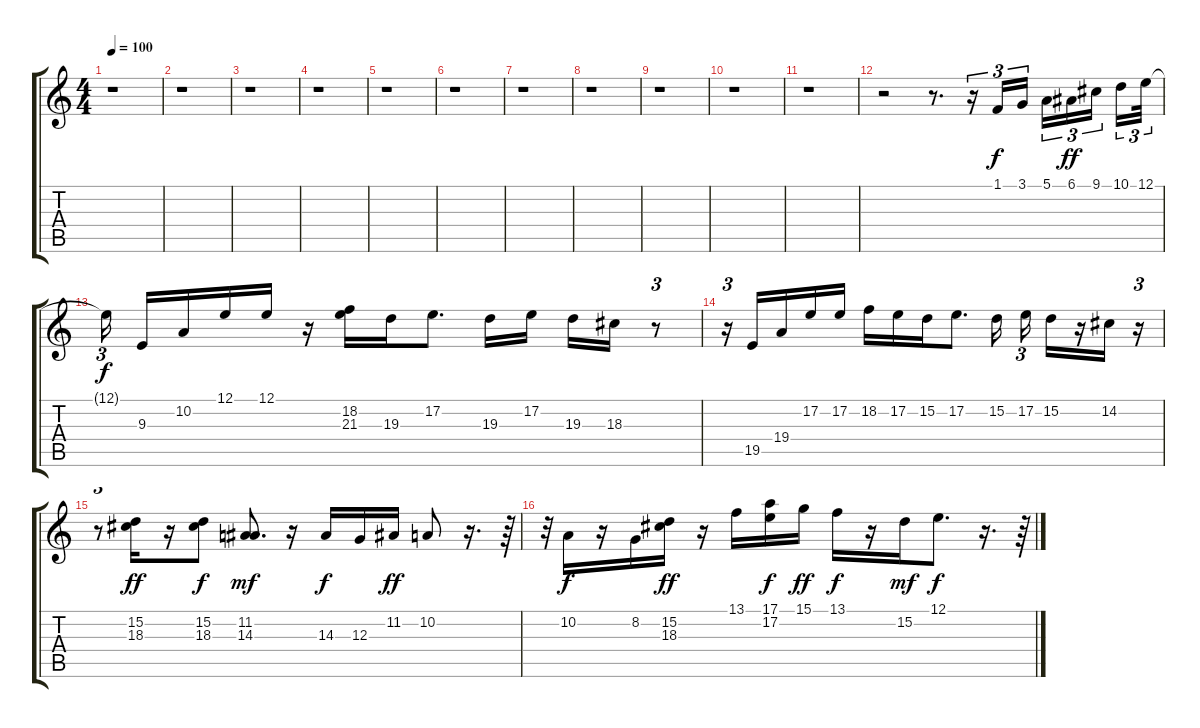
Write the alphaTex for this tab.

\track "" {instrument trumpet}
\staff {score tabs}
\tuning (E4 B3 G3 D3 A2 E2) {hide}
\ts (4 4)
\tempo 100
\clef g2
\ks c
r.1{dy fff} |
r.1 |
r.1 |
r.1 |
r.1 |
r.1 |
r.1 |
r.1 |
r.1 |
r.1 |
r.1 |
r.2 r.8{d} r.16{tu (3 2)} 1.1.16{tu (3 2) dy f} 3.1.16{tu (3 2) beam splitsecondary} 5.1.16{tu (3 2)} 6.1.16{tu (3 2) dy ff} 9.1.16{tu (3 2) beam splitsecondary} 10.1.16{tu (3 2)} 12.1.32{tu (3 2)} |
12.1{t}.16{tu (3 2) dy f beam splitsecondary} 9.3.16 10.2.16 12.1.16 12.1.16 r.16 (18.2 21.3).16 19.3.16 17.2.8{d} 19.3.16 17.2.16 19.3.16 18.3.16 r.8{tu (3 2)} |
r.16{tu (3 2)} 19.5.16 19.4.16 17.2.16 17.2.16 18.2.16 17.2.16 15.2.16 17.2.8{d} 15.2.16 17.2.16{tu (3 2)} 15.2.16 r.16 14.2.16 r.16{tu (3 2)} |
r.8{tu (3 2)} (15.2 18.3).16{dy ff} r.16 (15.2 18.3).8{dy f} (11.2 14.3).8{d dy mf} r.16 14.3.16{dy f} 12.3.16 11.2.16{dy ff} 10.2.8 r.16{d} r.64{tu (3 2)} |
r.32{tu (3 2)} 10.2.16{dy f} r.16 8.2.16 (15.2 18.3).16{dy ff} r.16 13.1.16 (17.1 17.2).16{dy f} 15.1.16{dy ff} 13.1.16{dy f} r.16 15.2.16{dy mf} 12.1.8{d dy f} r.16{d} r.64{tu (3 2)}
